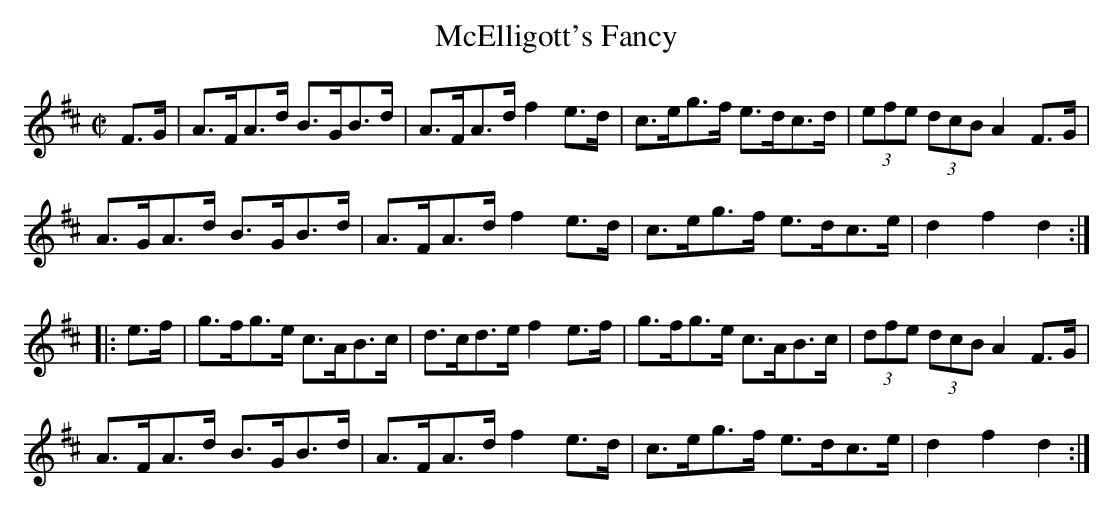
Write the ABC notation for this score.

X:1
T: McElligott's Fancy
M: C|
L: 1/8
K: D
   F>G | A>FA>d B>GB>d | A>FA>d f2 e>d | c>eg>f e>dc>d | (3efe (3dcB A2 F>G |
         A>GA>d B>GB>d | A>FA>d f2 e>d | c>eg>f e>dc>e |   d2    f2  d2    :|
|: e>f | g>fg>e c>AB>c | d>cd>e f2 e>f | g>fg>e c>AB>c | (3dfe (3dcB A2 F>G |
         A>FA>d B>GB>d | A>FA>d f2 e>d | c>eg>f e>dc>e |   d2    f2  d2    :|
